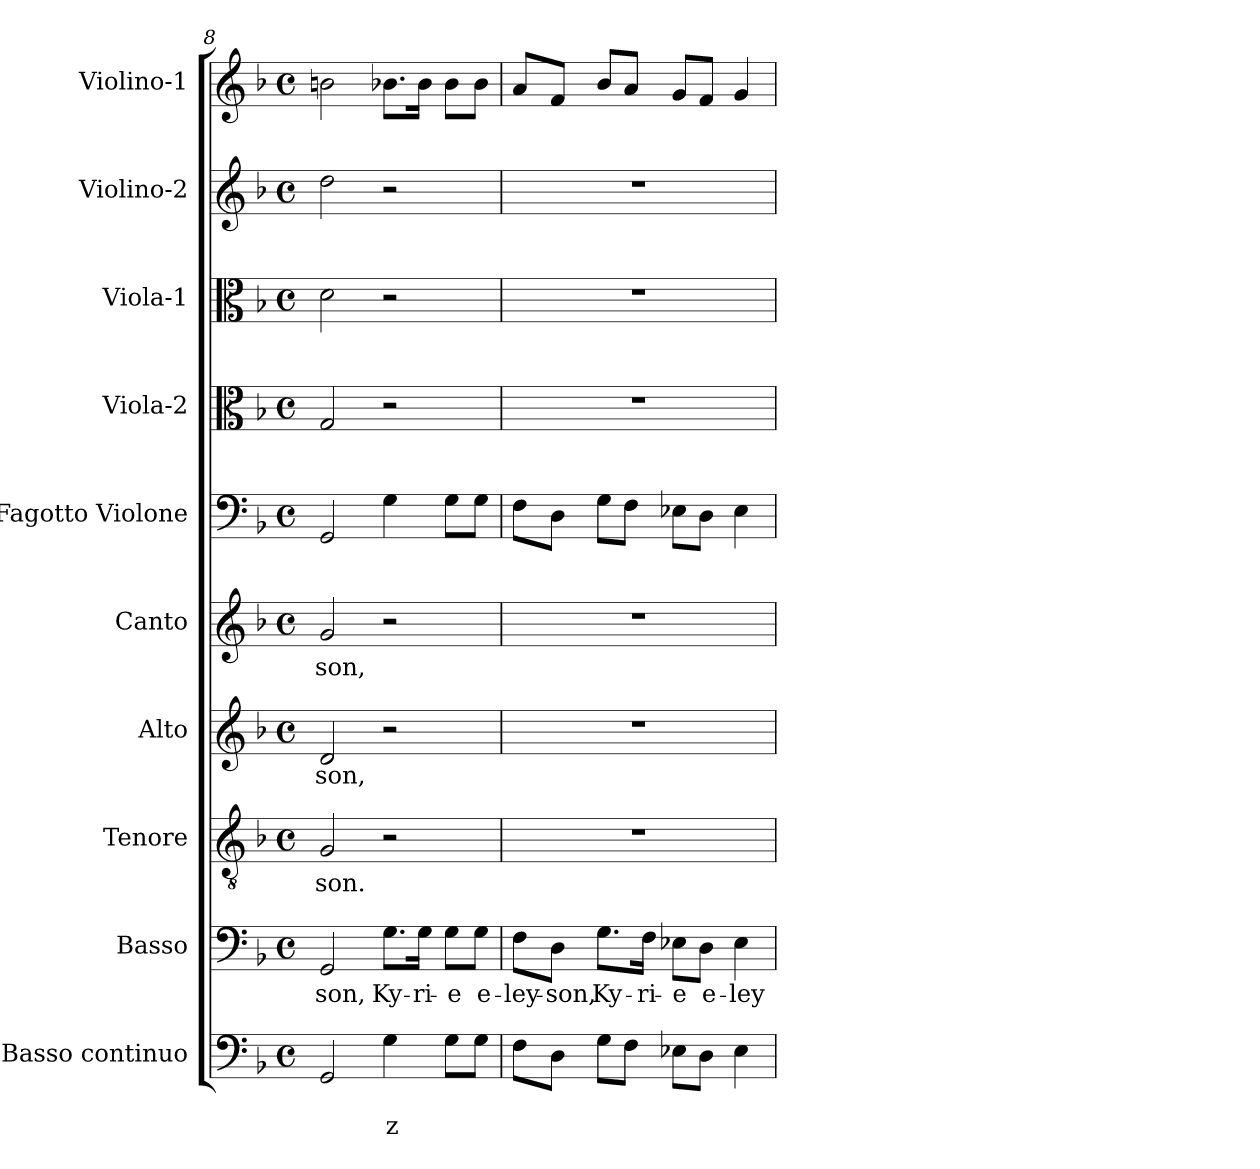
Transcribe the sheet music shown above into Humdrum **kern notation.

**kern	**text	**text	**kern	**text	**kern	**text	**kern	**text	**kern	**text	**kern	**kern	**kern	**kern	**kern
*part10	*part10	*part10	*part9	*part9	*part8	*part8	*part7	*part7	*part6	*part6	*part5	*part4	*part3	*part2	*part1
*staff10	*staff10	*staff10	*staff9	*staff9	*staff8	*staff8	*staff7	*staff7	*staff6	*staff6	*staff5	*staff4	*staff3	*staff2	*staff1
*I"Basso continuo	*	*	*I"Basso	*	*I"Tenore	*	*I"Alto	*	*I"Canto	*	*I"Fagotto Violone	*I"Viola-2	*I"Viola-1	*I"Violino-2	*I"Violino-1
*clefF4	*	*	*clefF4	*	*clefGv2	*	*clefG2	*	*clefG2	*	*clefF4	*clefC3	*clefC3	*clefG2	*clefG2
*k[b-]	*	*	*k[b-]	*	*k[b-]	*	*k[b-]	*	*k[b-]	*	*k[b-]	*k[b-]	*k[b-]	*k[b-]	*k[b-]
*F:	*	*	*F:	*	*F:	*	*F:	*	*F:	*	*F:	*F:	*F:	*F:	*F:
*M4/4	*	*	*M4/4	*	*M4/4	*	*M4/4	*	*M4/4	*	*M4/4	*M4/4	*M4/4	*M4/4	*M4/4
*met(c)	*	*	*met(c)	*	*met(c)	*	*met(c)	*	*met(c)	*	*met(c)	*met(c)	*met(c)	*met(c)	*met(c)
=8	=8	=8	=8	=8	=8	=8	=8	=8	=8	=8	=8	=8	=8	=8	=8
!	!	!	!	!LO:LY:b	!	!	!	!	!	!	!	!	!	!	!
!	!	!	!	!	!	!LO:LY:b	!	!	!	!	!	!	!	!	!
!	!	!	!	!	!	!	!	!LO:LY:b	!	!	!	!	!	!	!
!	!	!	!	!	!	!	!	!	!	!LO:LY:b	!	!	!	!	!
2GG/	.	.	2GG/	-son,	2G/	-son.	2d/	-son,	2g/	-son,	2GG/	2G/	2d\	2dd\	2bn\
!	!	!LO:LY:b	!	!	!	!	!	!	!	!	!	!	!	!	!
!	!	!	!	!LO:LY:b	!	!	!	!	!	!	!	!	!	!	!
4G\	.	z	8.G\L	Ky-	2r	.	2r	.	2r	.	4G\	2r	2r	2r	8.b-X\L
!	!	!	!	!LO:LY:b	!	!	!	!	!	!	!	!	!	!	!
.	.	.	16G\Jk	-ri-	.	.	.	.	.	.	.	.	.	.	16b-\Jk
!	!	!	!	!LO:LY:b	!	!	!	!	!	!	!	!	!	!	!
8G\L	.	.	8G\L	-e	.	.	.	.	.	.	8G\L	.	.	.	8b-\L
!	!	!	!	!LO:LY:b	!	!	!	!	!	!	!	!	!	!	!
8G\J	.	.	8G\J	e-	.	.	.	.	.	.	8G\J	.	.	.	8b-\J
=9	=9	=9	=9	=9	=9	=9	=9	=9	=9	=9	=9	=9	=9	=9	=9
!	!	!	!	!LO:LY:b	!	!	!	!	!	!	!	!	!	!	!
8F\L	.	.	8F\L	-ley-	1r	.	1r	.	1r	.	8F\L	1r	1r	1r	8a/L
!	!	!	!	!LO:LY:b	!	!	!	!	!	!	!	!	!	!	!
8D\J	.	.	8D\J	-son,	.	.	.	.	.	.	8D\J	.	.	.	8f/J
!	!	!	!	!LO:LY:b	!	!	!	!	!	!	!	!	!	!	!
8G\L	.	.	8.G\L	Ky-	.	.	.	.	.	.	8G\L	.	.	.	8b-/L
8F\J	.	.	.	.	.	.	.	.	.	.	8F\J	.	.	.	8a/J
!	!	!	!	!LO:LY:b	!	!	!	!	!	!	!	!	!	!	!
.	.	.	16F\Jk	-ri-	.	.	.	.	.	.	.	.	.	.	.
!	!	!	!	!LO:LY:b	!	!	!	!	!	!	!	!	!	!	!
8E-X\L	.	.	8E-X\L	-e	.	.	.	.	.	.	8E-X\L	.	.	.	8g/L
!	!	!	!	!LO:LY:b	!	!	!	!	!	!	!	!	!	!	!
8D\J	.	.	8D\J	e-	.	.	.	.	.	.	8D\J	.	.	.	8f/J
!	!	!	!	!LO:LY:b	!	!	!	!	!	!	!	!	!	!	!
4E-\	.	.	4E-\	-ley-	.	.	.	.	.	.	4E-\	.	.	.	4g/
=	=	=	=	=	=	=	=	=	=	=	=	=	=	=	=
*-	*-	*-	*-	*-	*-	*-	*-	*-	*-	*-	*-	*-	*-	*-	*-
